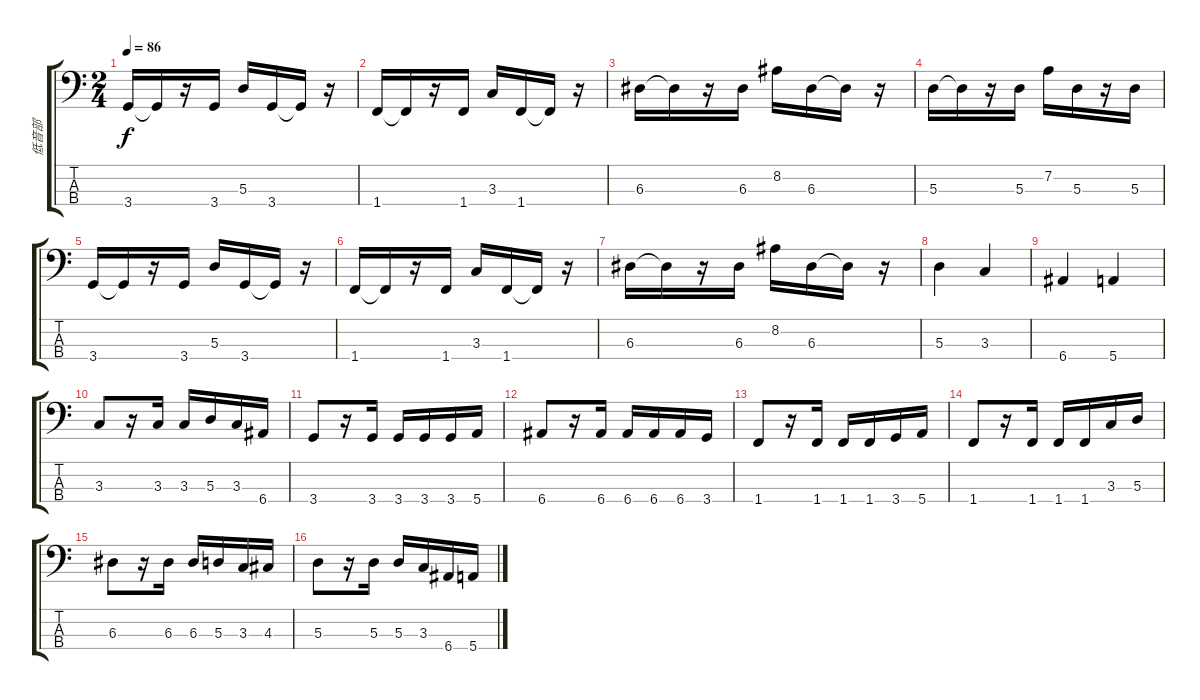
\track ("低音部" "低音部") {instrument electricbassfinger}
\staff {score tabs}
\tuning (G2 D2 A1 E1) {hide}
\ts (2 4)
\tempo 86
\clef f4
\ks c
3.4.16{dy f} 3.4{t}.16 r.16 3.4.16 5.3.16 3.4.16 3.4{t}.16 r.16 |
1.4.16 1.4{t}.16 r.16 1.4.16 3.3.16 1.4.16 1.4{t}.16 r.16 |
6.3.16 6.3{t}.16 r.16 6.3.16 8.2.16 6.3.16 6.3{t}.16 r.16 |
5.3.16 5.3{t}.16 r.16 5.3.16 7.2.16 5.3.16 r.16 5.3.16 |
3.4.16 3.4{t}.16 r.16 3.4.16 5.3.16 3.4.16 3.4{t}.16 r.16 |
1.4.16 1.4{t}.16 r.16 1.4.16 3.3.16 1.4.16 1.4{t}.16 r.16 |
6.3.16 6.3{t}.16 r.16 6.3.16 8.2.16 6.3.16 6.3{t}.16 r.16 |
5.3.4 3.3.4 |
6.4.4 5.4.4 |
3.3.8 r.16 3.3.16 3.3.16 5.3.16 3.3.16 6.4.16 |
3.4.8 r.16 3.4.16 3.4.16 3.4.16 3.4.16 5.4.16 |
6.4.8 r.16 6.4.16 6.4.16 6.4.16 6.4.16 3.4.16 |
1.4.8 r.16 1.4.16 1.4.16 1.4.16 3.4.16 5.4.16 |
1.4.8 r.16 1.4.16 1.4.16 1.4.16 3.3.16 5.3.16 |
6.3.8 r.16 6.3.16 6.3.16 5.3.16 3.3.16 4.3.16 |
5.3.8 r.16 5.3.16 5.3.16 3.3.16 6.4.16 5.4.16
